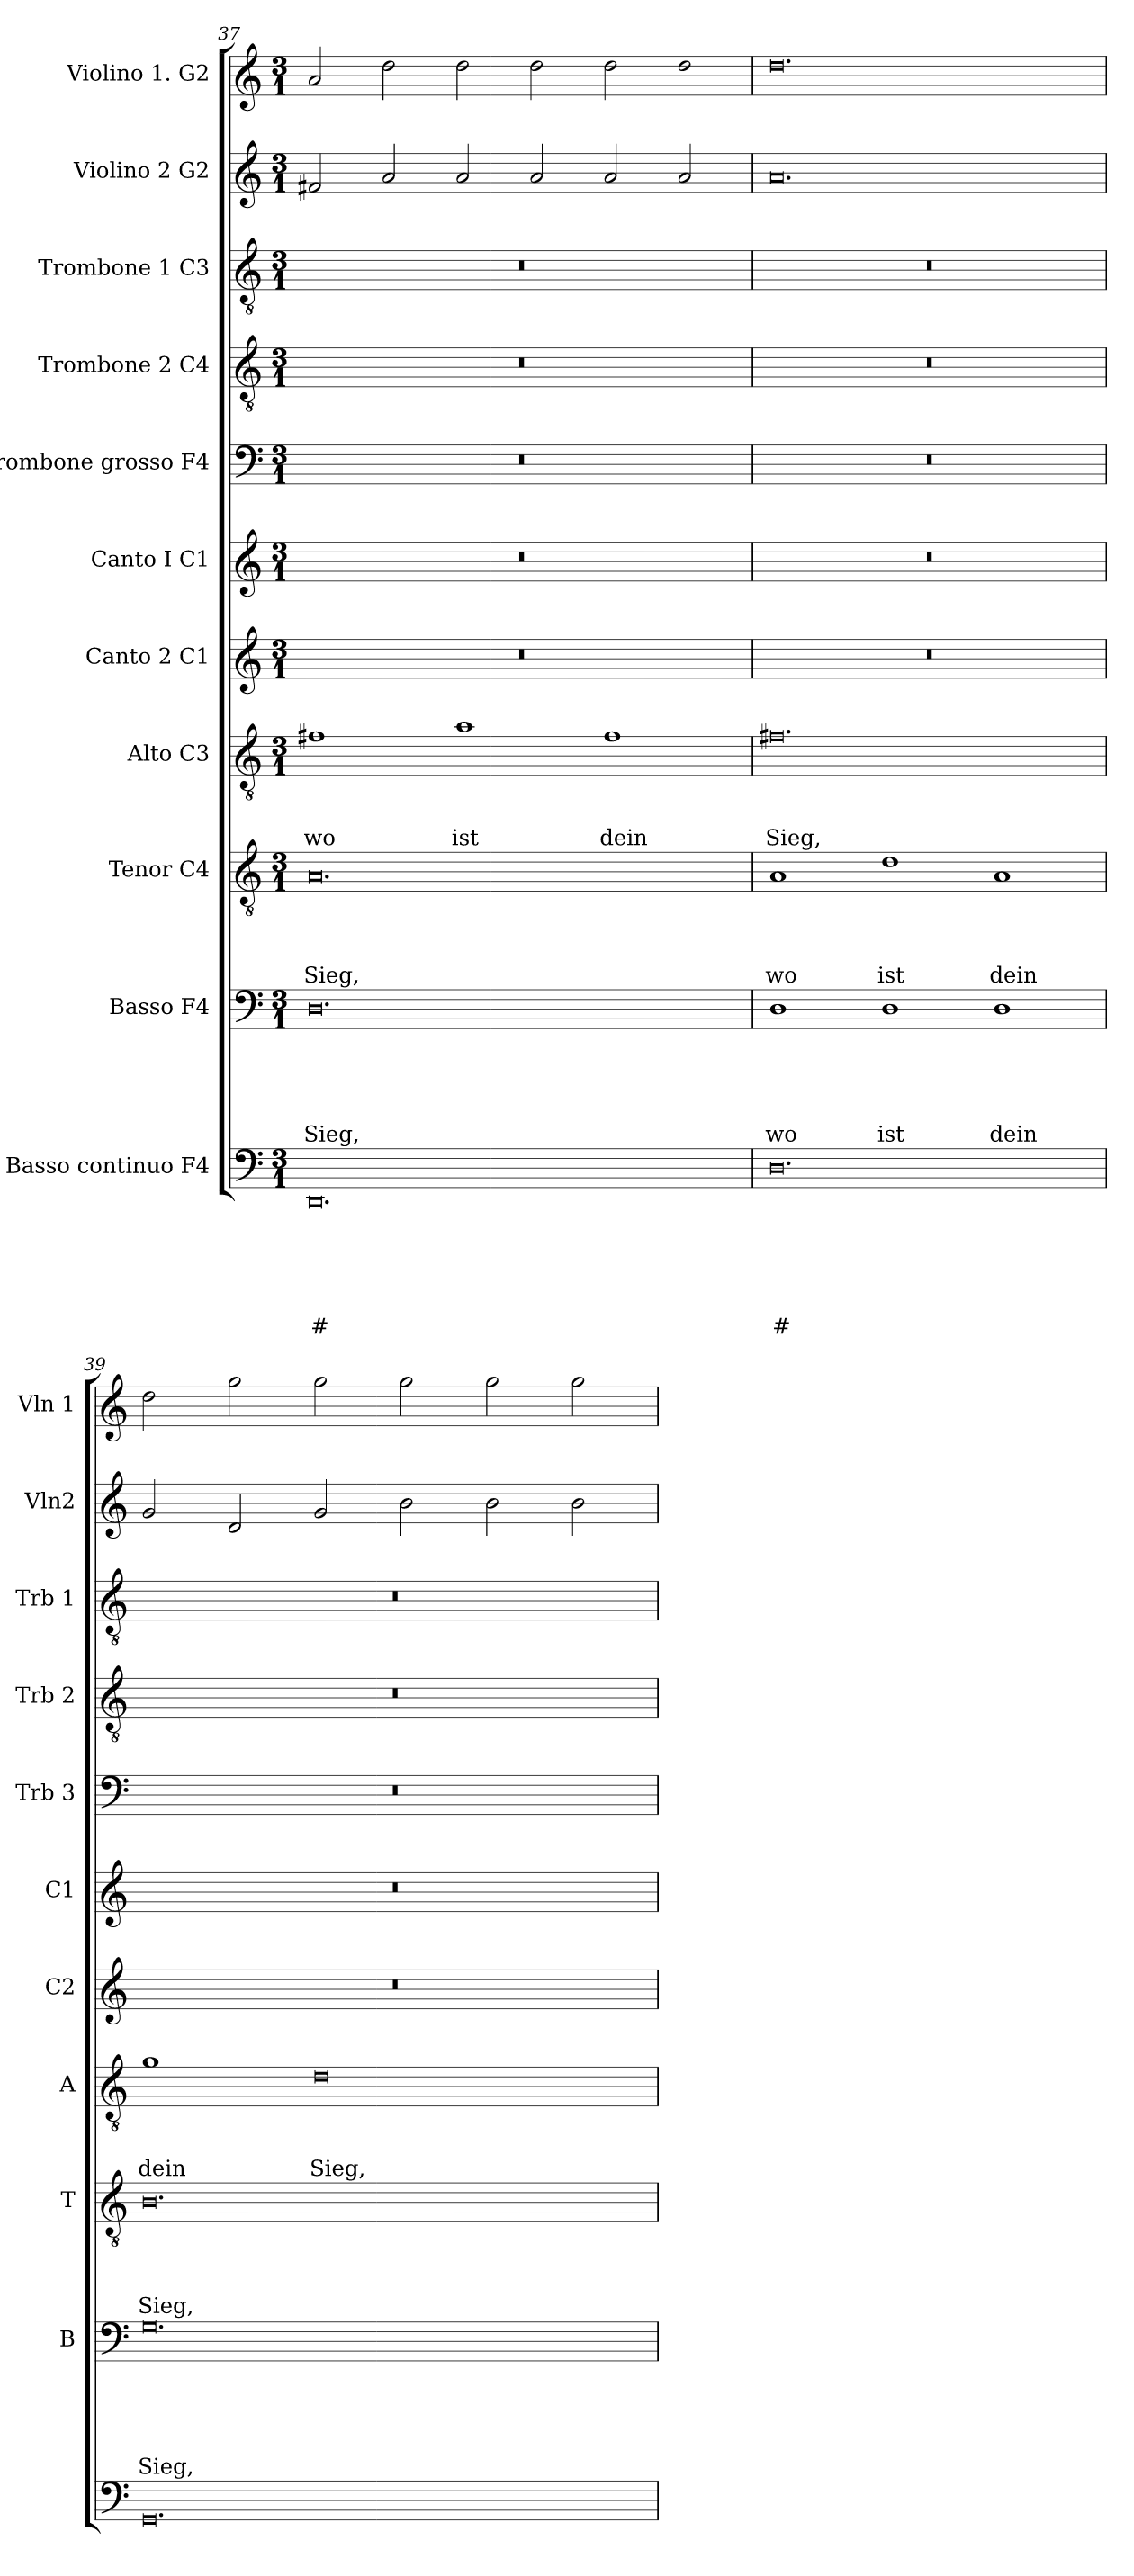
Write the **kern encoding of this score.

**kern	**text	**text	**text	**text	**text	**text	**kern	**text	**text	**text	**text	**text	**kern	**text	**text	**text	**text	**kern	**text	**text	**text	**kern	**kern	**kern	**kern	**kern	**kern	**kern
*part11	*part11	*part11	*part11	*part11	*part11	*part11	*part10	*part10	*part10	*part10	*part10	*part10	*part9	*part9	*part9	*part9	*part9	*part8	*part8	*part8	*part8	*part7	*part6	*part5	*part4	*part3	*part2	*part1
*staff11	*staff11	*staff11	*staff11	*staff11	*staff11	*staff11	*staff10	*staff10	*staff10	*staff10	*staff10	*staff10	*staff9	*staff9	*staff9	*staff9	*staff9	*staff8	*staff8	*staff8	*staff8	*staff7	*staff6	*staff5	*staff4	*staff3	*staff2	*staff1
*I"Basso continuo F4	*	*	*	*	*	*	*I"Basso F4	*	*	*	*	*	*I"Tenor C4	*	*	*	*	*I"Alto C3	*	*	*	*I"Canto 2 C1	*I"Canto I C1	*I"Trombone grosso F4	*I"Trombone 2 C4	*I"Trombone 1 C3	*I"Violino 2 G2	*I"Violino 1. G2
*	*	*	*	*	*	*	*I'B	*	*	*	*	*	*I'T	*	*	*	*	*I'A	*	*	*	*I'C2	*I'C1	*I'Trb 3	*I'Trb 2	*I'Trb 1	*I'Vln2	*I'Vln 1
*clefF4	*	*	*	*	*	*	*clefF4	*	*	*	*	*	*clefGv2	*	*	*	*	*clefGv2	*	*	*	*clefG2	*clefG2	*clefF4	*clefGv2	*clefGv2	*clefG2	*clefG2
*k[]	*	*	*	*	*	*	*k[]	*	*	*	*	*	*k[]	*	*	*	*	*k[]	*	*	*	*k[]	*k[]	*k[]	*k[]	*k[]	*k[]	*k[]
*C:	*	*	*	*	*	*	*C:	*	*	*	*	*	*C:	*	*	*	*	*C:	*	*	*	*C:	*C:	*C:	*C:	*C:	*C:	*C:
*M3/1	*	*	*	*	*	*	*M3/1	*	*	*	*	*	*M3/1	*	*	*	*	*M3/1	*	*	*	*M3/1	*M3/1	*M3/1	*M3/1	*M3/1	*M3/1	*M3/1
=37	=37	=37	=37	=37	=37	=37	=37	=37	=37	=37	=37	=37	=37	=37	=37	=37	=37	=37	=37	=37	=37	=37	=37	=37	=37	=37	=37	=37
!	!	!	!	!	!	!LO:LY:b	!	!	!	!	!	!LO:LY:b	!	!	!	!	!LO:LY:b	!	!	!	!LO:LY:b	!	!	!	!	!	!	!
0.DD	.	.	.	.	.	#	0.D	.	.	.	.	Sieg,	0.A	.	.	.	Sieg,	1f#X	.	.	wo	0.r	0.r	0.r	0.r	0.r	2f#X/	2a/
.	.	.	.	.	.	.	.	.	.	.	.	.	.	.	.	.	.	.	.	.	.	.	.	.	.	.	2a/	2dd\
!	!	!	!	!	!	!	!	!	!	!	!	!	!	!	!	!	!	!	!	!	!LO:LY:b	!	!	!	!	!	!	!
.	.	.	.	.	.	.	.	.	.	.	.	.	.	.	.	.	.	1a	.	.	ist	.	.	.	.	.	2a/	2dd\
.	.	.	.	.	.	.	.	.	.	.	.	.	.	.	.	.	.	.	.	.	.	.	.	.	.	.	2a/	2dd\
!	!	!	!	!	!	!	!	!	!	!	!	!	!	!	!	!	!	!	!	!	!LO:LY:b	!	!	!	!	!	!	!
.	.	.	.	.	.	.	.	.	.	.	.	.	.	.	.	.	.	1f#	.	.	dein	.	.	.	.	.	2a/	2dd\
.	.	.	.	.	.	.	.	.	.	.	.	.	.	.	.	.	.	.	.	.	.	.	.	.	.	.	2a/	2dd\
=38	=38	=38	=38	=38	=38	=38	=38	=38	=38	=38	=38	=38	=38	=38	=38	=38	=38	=38	=38	=38	=38	=38	=38	=38	=38	=38	=38	=38
!	!	!	!	!	!	!LO:LY:b	!	!	!	!	!	!LO:LY:b	!	!	!	!	!LO:LY:b	!	!	!	!LO:LY:b	!	!	!	!	!	!	!
0.D	.	.	.	.	.	#	1D	.	.	.	.	wo	1A	.	.	.	wo	0.f#X	.	.	Sieg,	0.r	0.r	0.r	0.r	0.r	0.a	0.dd
!	!	!	!	!	!	!	!	!	!	!	!	!LO:LY:b	!	!	!	!	!LO:LY:b	!	!	!	!	!	!	!	!	!	!	!
.	.	.	.	.	.	.	1D	.	.	.	.	ist	1d	.	.	.	ist	.	.	.	.	.	.	.	.	.	.	.
!	!	!	!	!	!	!	!	!	!	!	!	!LO:LY:b	!	!	!	!	!LO:LY:b	!	!	!	!	!	!	!	!	!	!	!
.	.	.	.	.	.	.	1D	.	.	.	.	dein	1A	.	.	.	dein	.	.	.	.	.	.	.	.	.	.	.
=39	=39	=39	=39	=39	=39	=39	=39	=39	=39	=39	=39	=39	=39	=39	=39	=39	=39	=39	=39	=39	=39	=39	=39	=39	=39	=39	=39	=39
!	!	!	!	!	!	!	!	!	!	!	!	!LO:LY:b	!	!	!	!	!LO:LY:b	!	!	!	!LO:LY:b	!	!	!	!	!	!	!
0.GG	.	.	.	.	.	.	0.G	.	.	.	.	Sieg,	0.B	.	.	.	Sieg,	1g	.	.	dein	0.r	0.r	0.r	0.r	0.r	2g/	2dd\
.	.	.	.	.	.	.	.	.	.	.	.	.	.	.	.	.	.	.	.	.	.	.	.	.	.	.	2d/	2gg\
!	!	!	!	!	!	!	!	!	!	!	!	!	!	!	!	!	!	!	!	!	!LO:LY:b	!	!	!	!	!	!	!
.	.	.	.	.	.	.	.	.	.	.	.	.	.	.	.	.	.	0d	.	.	Sieg,	.	.	.	.	.	2g/	2gg\
.	.	.	.	.	.	.	.	.	.	.	.	.	.	.	.	.	.	.	.	.	.	.	.	.	.	.	2b\	2gg\
.	.	.	.	.	.	.	.	.	.	.	.	.	.	.	.	.	.	.	.	.	.	.	.	.	.	.	2b\	2gg\
.	.	.	.	.	.	.	.	.	.	.	.	.	.	.	.	.	.	.	.	.	.	.	.	.	.	.	2b\	2gg\
=	=	=	=	=	=	=	=	=	=	=	=	=	=	=	=	=	=	=	=	=	=	=	=	=	=	=	=	=
*-	*-	*-	*-	*-	*-	*-	*-	*-	*-	*-	*-	*-	*-	*-	*-	*-	*-	*-	*-	*-	*-	*-	*-	*-	*-	*-	*-	*-
